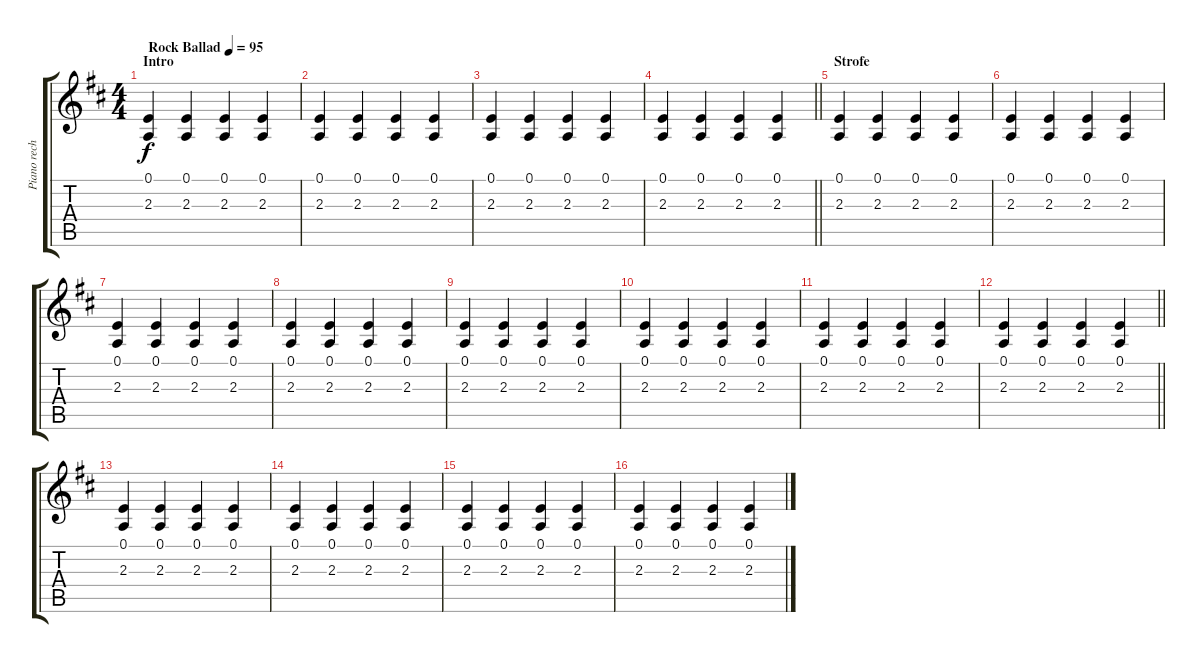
\track ("Piano rechterhand" "Piano rech") {instrument acousticgrandpiano}
\staff {score tabs}
\tuning (E4 B3 G3 D3 A2 E2) {hide}
\ts (4 4)
\section ("" "Intro")
\tempo (95 "Rock Ballad")
\clef g2
\ks d
(0.1 2.3).4{dy f instrument acousticgrandpiano} (0.1 2.3).4 (0.1 2.3).4 (0.1 2.3).4 |
(0.1 2.3).4 (0.1 2.3).4 (0.1 2.3).4 (0.1 2.3).4 |
(0.1 2.3).4 (0.1 2.3).4 (0.1 2.3).4 (0.1 2.3).4 |
\barLineRight lightlight
(0.1 2.3).4 (0.1 2.3).4 (0.1 2.3).4 (0.1 2.3).4 |
\section ("" "Strofe")
(0.1 2.3).4 (0.1 2.3).4 (0.1 2.3).4 (0.1 2.3).4 |
(0.1 2.3).4 (0.1 2.3).4 (0.1 2.3).4 (0.1 2.3).4 |
(0.1 2.3).4 (0.1 2.3).4 (0.1 2.3).4 (0.1 2.3).4 |
(0.1 2.3).4 (0.1 2.3).4 (0.1 2.3).4 (0.1 2.3).4 |
(0.1 2.3).4 (0.1 2.3).4 (0.1 2.3).4 (0.1 2.3).4 |
(0.1 2.3).4 (0.1 2.3).4 (0.1 2.3).4 (0.1 2.3).4 |
(0.1 2.3).4 (0.1 2.3).4 (0.1 2.3).4 (0.1 2.3).4 |
\barLineRight lightlight
(0.1 2.3).4 (0.1 2.3).4 (0.1 2.3).4 (0.1 2.3).4 |
(0.1 2.3).4 (0.1 2.3).4 (0.1 2.3).4 (0.1 2.3).4 |
(0.1 2.3).4 (0.1 2.3).4 (0.1 2.3).4 (0.1 2.3).4 |
(0.1 2.3).4 (0.1 2.3).4 (0.1 2.3).4 (0.1 2.3).4 |
(0.1 2.3).4 (0.1 2.3).4 (0.1 2.3).4 (0.1 2.3).4
